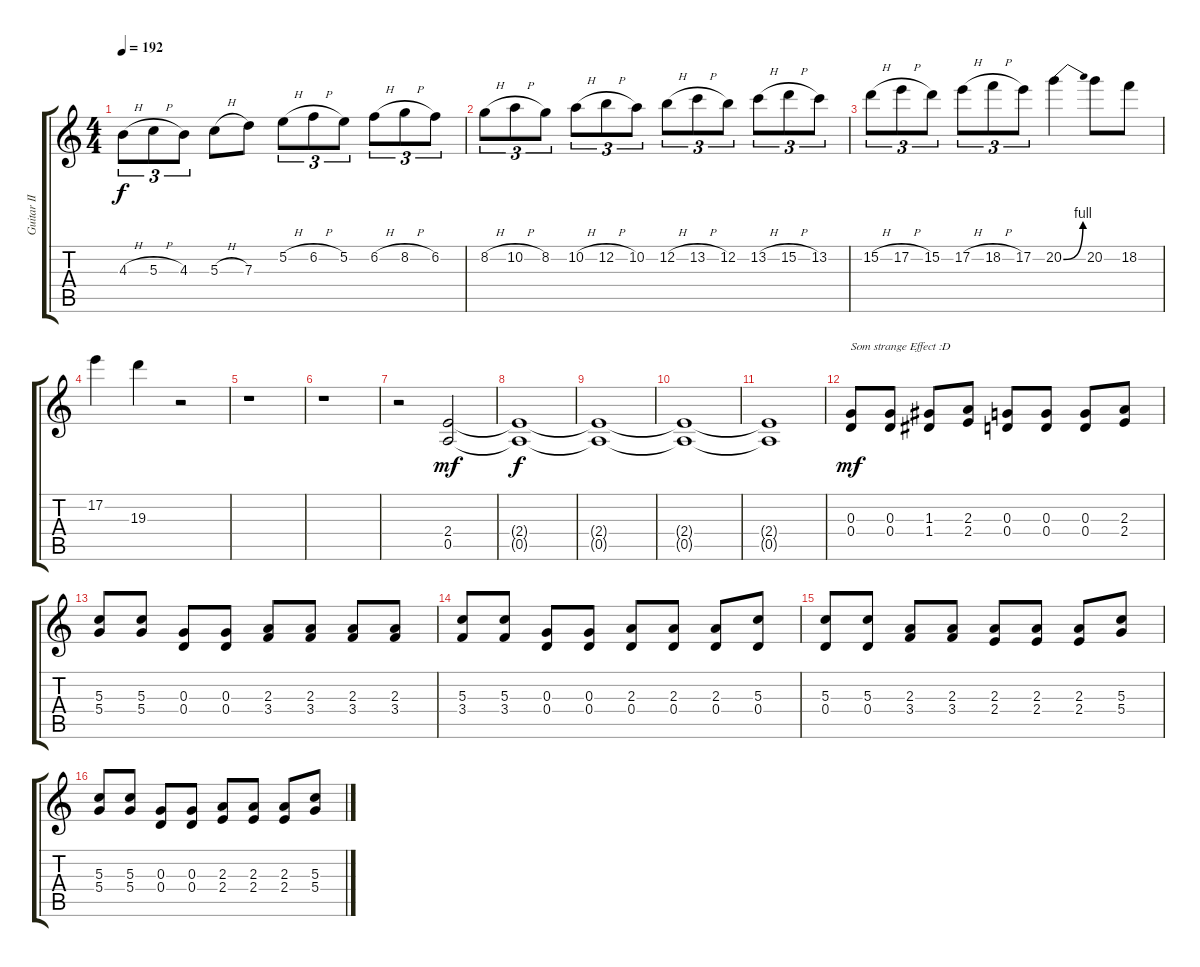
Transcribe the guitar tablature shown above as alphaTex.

\track ("Guitar II" "Guitar II") {instrument distortionguitar}
\staff {score tabs}
\tuning (E4 B3 G3 D3 A2 E2) {hide}
\ts (4 4)
\tempo 192
\clef g2
\ks c
4.3{h}.8{tu (3 2) dy f} 5.3{h}.8{tu (3 2)} 4.3.8{tu (3 2)} 5.3{h}.8 7.3.8 5.2{h}.8{tu (3 2)} 6.2{h}.8{tu (3 2)} 5.2.8{tu (3 2)} 6.2{h}.8{tu (3 2)} 8.2{h}.8{tu (3 2)} 6.2.8{tu (3 2)} |
8.2{h}.8{tu (3 2)} 10.2{h}.8{tu (3 2)} 8.2.8{tu (3 2)} 10.2{h}.8{tu (3 2)} 12.2{h}.8{tu (3 2)} 10.2.8{tu (3 2)} 12.2{h}.8{tu (3 2)} 13.2{h}.8{tu (3 2)} 12.2.8{tu (3 2)} 13.2{h}.8{tu (3 2)} 15.2{h}.8{tu (3 2)} 13.2.8{tu (3 2)} |
15.2{h}.8{tu (3 2)} 17.2{h}.8{tu (3 2)} 15.2.8{tu (3 2)} 17.2{h}.8{tu (3 2)} 18.2{h}.8{tu (3 2)} 17.2.8{tu (3 2)} 20.2{be (bend 0 0 60 4)}.4 20.2.8 18.2.8 |
17.2.4 19.3.4 r.2 |
r.1 |
r.1 |
r.2 (2.4 0.5).2{dy mf} |
(2.4{t} 0.5{t}).1{dy f} |
(2.4{t} 0.5{t}).1 |
(2.4{t} 0.5{t}).1 |
(2.4{t} 0.5{t}).1 |
(0.3 0.4).8{txt "Som strange Effect :D" dy mf instrument electricguitarmuted} (0.3 0.4).8 (1.3 1.4).8 (2.3 2.4).8 (0.3 0.4).8 (0.3 0.4).8 (0.3 0.4).8 (2.3 2.4).8 |
(5.3 5.4).8 (5.3 5.4).8 (0.3 0.4).8 (0.3 0.4).8 (2.3 3.4).8 (2.3 3.4).8 (2.3 3.4).8 (2.3 3.4).8 |
(5.3 3.4).8 (5.3 3.4).8 (0.3 0.4).8 (0.3 0.4).8 (2.3 0.4).8 (2.3 0.4).8 (2.3 0.4).8 (5.3 0.4).8 |
(5.3 0.4).8 (5.3 0.4).8 (2.3 3.4).8 (2.3 3.4).8 (2.3 2.4).8 (2.3 2.4).8 (2.3 2.4).8 (5.3 5.4).8 |
(5.3 5.4).8 (5.3 5.4).8 (0.3 0.4).8 (0.3 0.4).8 (2.3 2.4).8 (2.3 2.4).8 (2.3 2.4).8 (5.3 5.4).8
